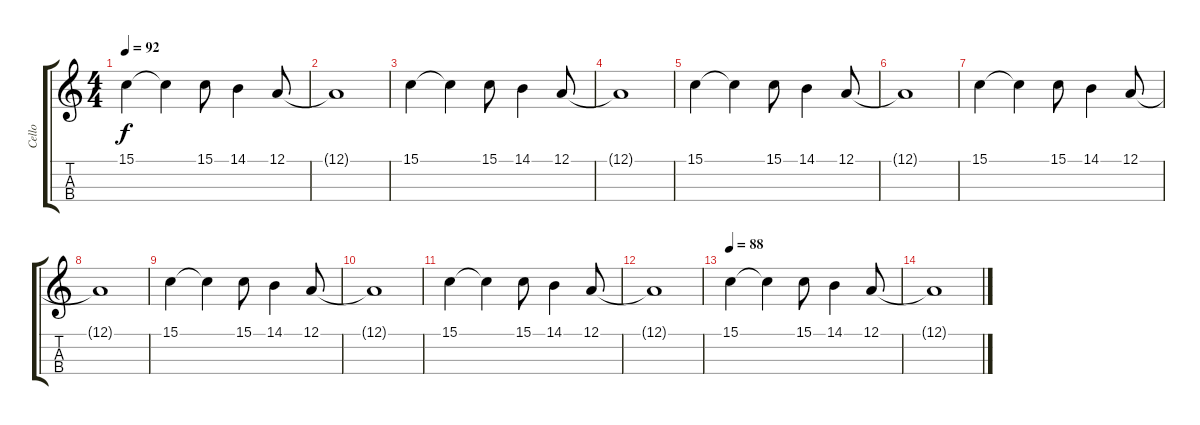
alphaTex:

\track ("Cello" "Cello") {instrument cello}
\staff {score tabs}
\tuning (A3 D3 G2 C2) {hide}
\ts (4 4)
\tempo 92
\clef g2
\ks c
15.1.4{dy f} 15.1{t}.4 15.1.8 14.1.4 12.1.8 |
12.1{t}.1 |
15.1.4 15.1{t}.4 15.1.8 14.1.4 12.1.8 |
12.1{t}.1 |
15.1.4 15.1{t}.4 15.1.8 14.1.4 12.1.8 |
12.1{t}.1 |
15.1.4 15.1{t}.4 15.1.8 14.1.4 12.1.8 |
12.1{t}.1 |
15.1.4 15.1{t}.4 15.1.8 14.1.4 12.1.8 |
12.1{t}.1 |
15.1.4 15.1{t}.4 15.1.8 14.1.4 12.1.8 |
12.1{t}.1 |
\tempo 88
15.1.4 15.1{t}.4 15.1.8 14.1.4 12.1.8 |
12.1{t}.1
